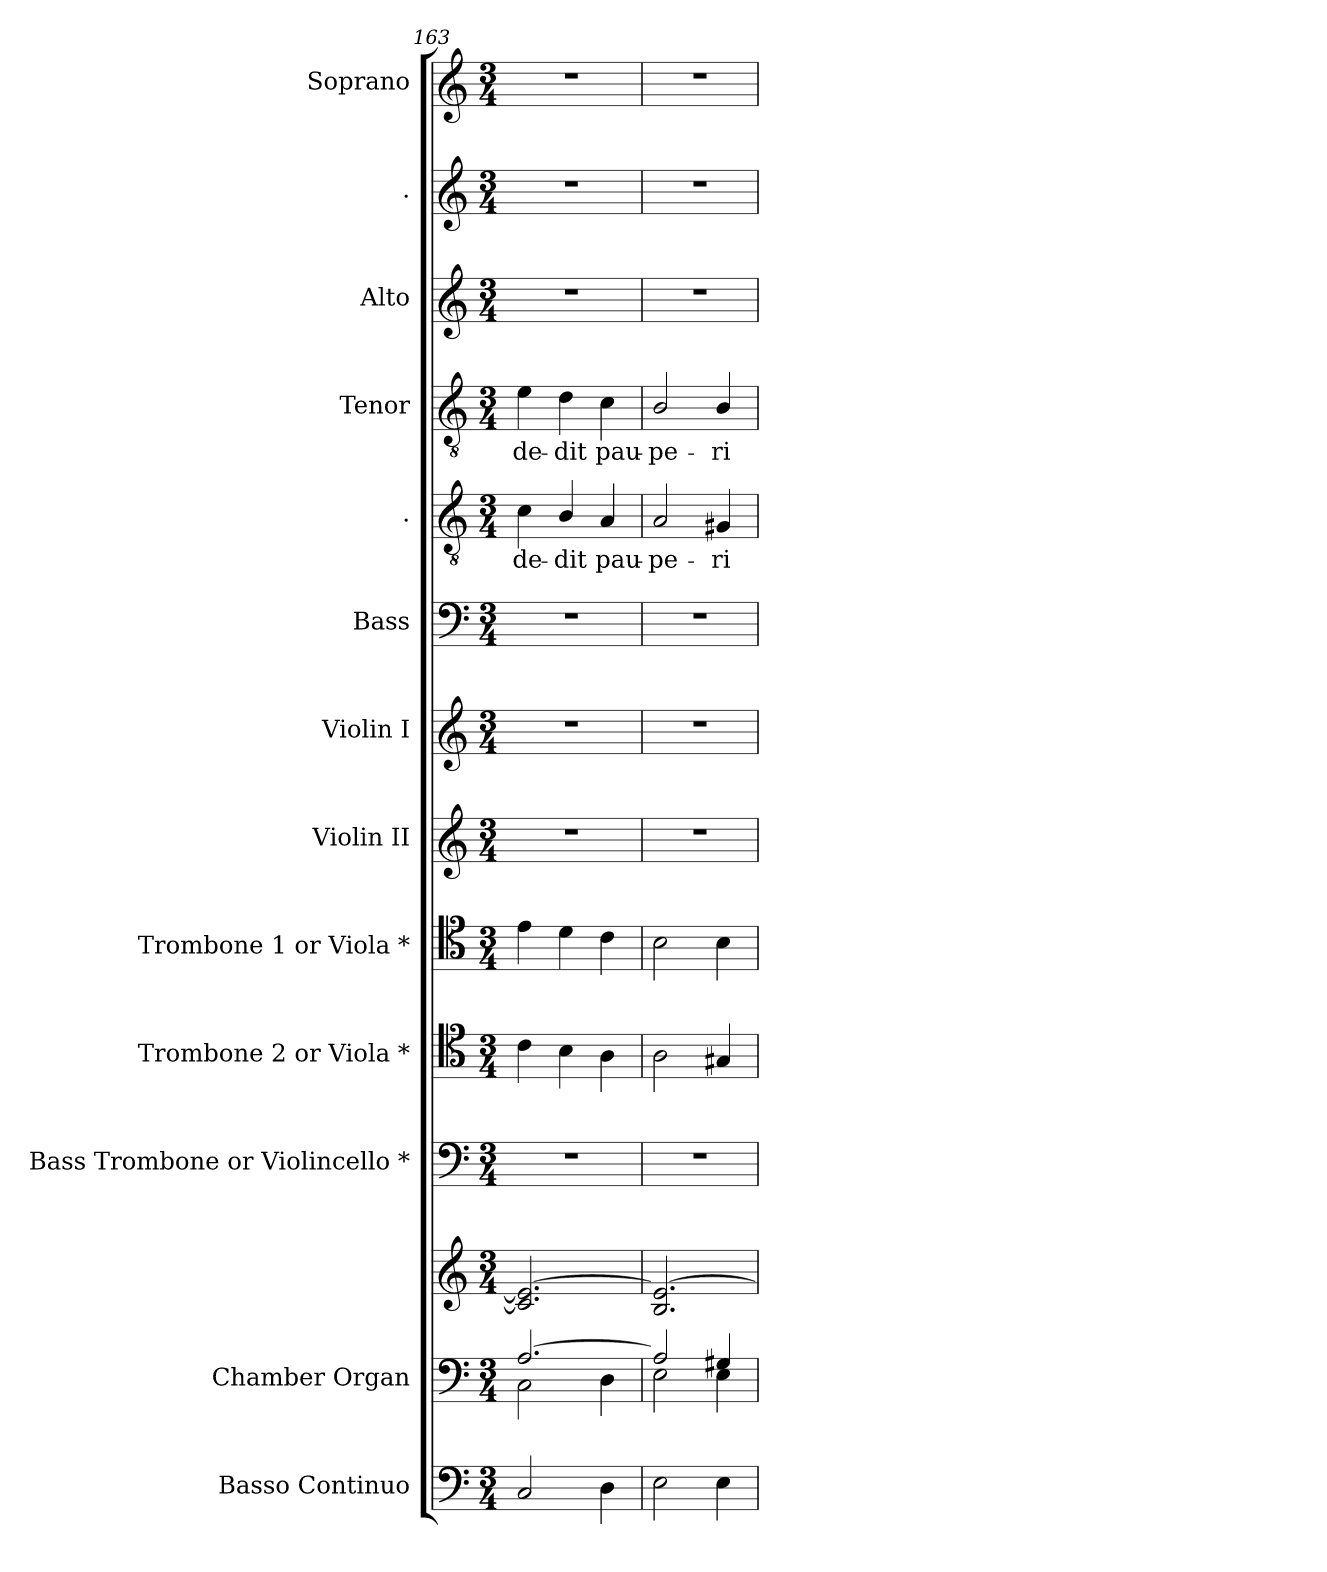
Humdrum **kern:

**kern	**kern	**kern	**kern	**kern	**kern	**kern	**kern	**kern	**kern	**text	**kern	**text	**kern	**kern	**kern
*part13	*part12	*part12	*part11	*part10	*part9	*part8	*part7	*part6	*part5	*part5	*part4	*part4	*part3	*part2	*part1
*staff14	*staff13	*staff12	*staff11	*staff10	*staff9	*staff8	*staff7	*staff6	*staff5	*staff5	*staff4	*staff4	*staff3	*staff2	*staff1
*I"Basso  Continuo	*I"Chamber  Organ	*	*I"Bass Trombone or Violincello *	*I"Trombone 2 or Viola *	*I"Trombone 1 or Viola *	*I"Violin II	*I"Violin I	*I"Bass	*I".	*	*I"Tenor	*	*I"Alto	*I".	*I"Soprano
*I'B Cont	*I'Org.	*	*I'B. Tbn.	*I'Tbn 2	*I'Tbn 1	*I'Vln. II	*I'Vln. I	*I'B.	*	*	*I'T,	*	*I'A.	*	*I'S.
*clefF4	*clefF4	*clefG2	*clefF4	*clefC4	*clefC4	*clefG2	*clefG2	*clefF4	*clefGv2	*	*clefGv2	*	*clefG2	*clefG2	*clefG2
*ITrd7c12	*	*	*	*	*	*	*	*	*ITrd7c12	*	*ITrd7c12	*	*	*	*
*k[]	*k[]	*k[]	*k[]	*k[]	*k[]	*k[]	*k[]	*k[]	*k[]	*	*k[]	*	*k[]	*k[]	*k[]
*C:	*C:	*C:	*C:	*C:	*C:	*C:	*C:	*C:	*C:	*	*C:	*	*C:	*C:	*C:
*M3/4	*M3/4	*M3/4	*M3/4	*M3/4	*M3/4	*M3/4	*M3/4	*M3/4	*M3/4	*	*M3/4	*	*M3/4	*M3/4	*M3/4
=163	=163	=163	=163	=163	=163	=163	=163	=163	=163	=163	=163	=163	=163	=163	=163
*	*^	*	*	*	*	*	*	*	*	*	*	*	*	*	*
!	!	!	!	!LO:N:vis=1	!	!	!LO:N:vis=1	!LO:N:vis=1	!LO:N:vis=1	!	!	!	!	!	!	!
!	!	!	!	!	!	!	!	!	!	!	!LO:LY:b:color=#000000	!	!	!	!	!
!	!	!	!	!	!	!	!	!	!	!	!	!	!LO:LY:b:color=#000000	!LO:N:vis=1	!LO:N:vis=1	!LO:N:vis=1
2CCi/	[2.Ai/	2Ci\	2.ci/] 2.ei_	2.r	4ci\	4ei\	2.r	2.r	2.r	4Ci\	de-	4Ei\	de-	2.r	2.r	2.r
!	!	!	!	!	!	!	!	!	!	!	!LO:LY:b:color=#000000	!	!	!	!	!
!	!	!	!	!	!	!	!	!	!	!	!	!	!LO:LY:b:color=#000000	!	!	!
.	.	.	.	.	4Bi\	4di\	.	.	.	4BBi/	-dit	4Di\	-dit	.	.	.
!	!	!	!	!	!	!	!	!	!	!	!LO:LY:b:color=#000000	!	!	!	!	!
!	!	!	!	!	!	!	!	!	!	!	!	!	!LO:LY:b:color=#000000	!	!	!
4DDi\	.	4Di\	.	.	4Ai\	4ci\	.	.	.	4AAi/	pau-	4Ci\	pau-	.	.	.
=164	=164	=164	=164	=164	=164	=164	=164	=164	=164	=164	=164	=164	=164	=164	=164	=164
!	!	!	!	!LO:N:vis=1	!	!	!LO:N:vis=1	!LO:N:vis=1	!LO:N:vis=1	!	!	!	!	!	!	!
!	!	!	!	!	!	!	!	!	!	!	!LO:LY:b:color=#000000	!	!	!	!	!
!	!	!	!	!	!	!	!	!	!	!	!	!	!LO:LY:b:color=#000000	!LO:N:vis=1	!LO:N:vis=1	!LO:N:vis=1
2EEi\	2Ai/]	2Ei\	2.Bi/ 2.ei_	2.r	2Ai\	2Bi\	2.r	2.r	2.r	2AAi/	-pe-	2BBi/	-pe-	2.r	2.r	2.r
!	!	!	!	!	!	!	!	!	!	!	!LO:LY:b:color=#000000	!	!	!	!	!
!	!	!	!	!	!	!	!	!	!	!	!	!	!LO:LY:b:color=#000000	!	!	!
4EEi\	4G#Xi/	4Ei\	.	.	4G#Xi/	4Bi\	.	.	.	4GG#Xi/	-ri-	4BBi/	-ri-	.	.	.
*	*v	*v	*	*	*	*	*	*	*	*	*	*	*	*	*	*
=	=	=	=	=	=	=	=	=	=	=	=	=	=	=	=
*-	*-	*-	*-	*-	*-	*-	*-	*-	*-	*-	*-	*-	*-	*-	*-
